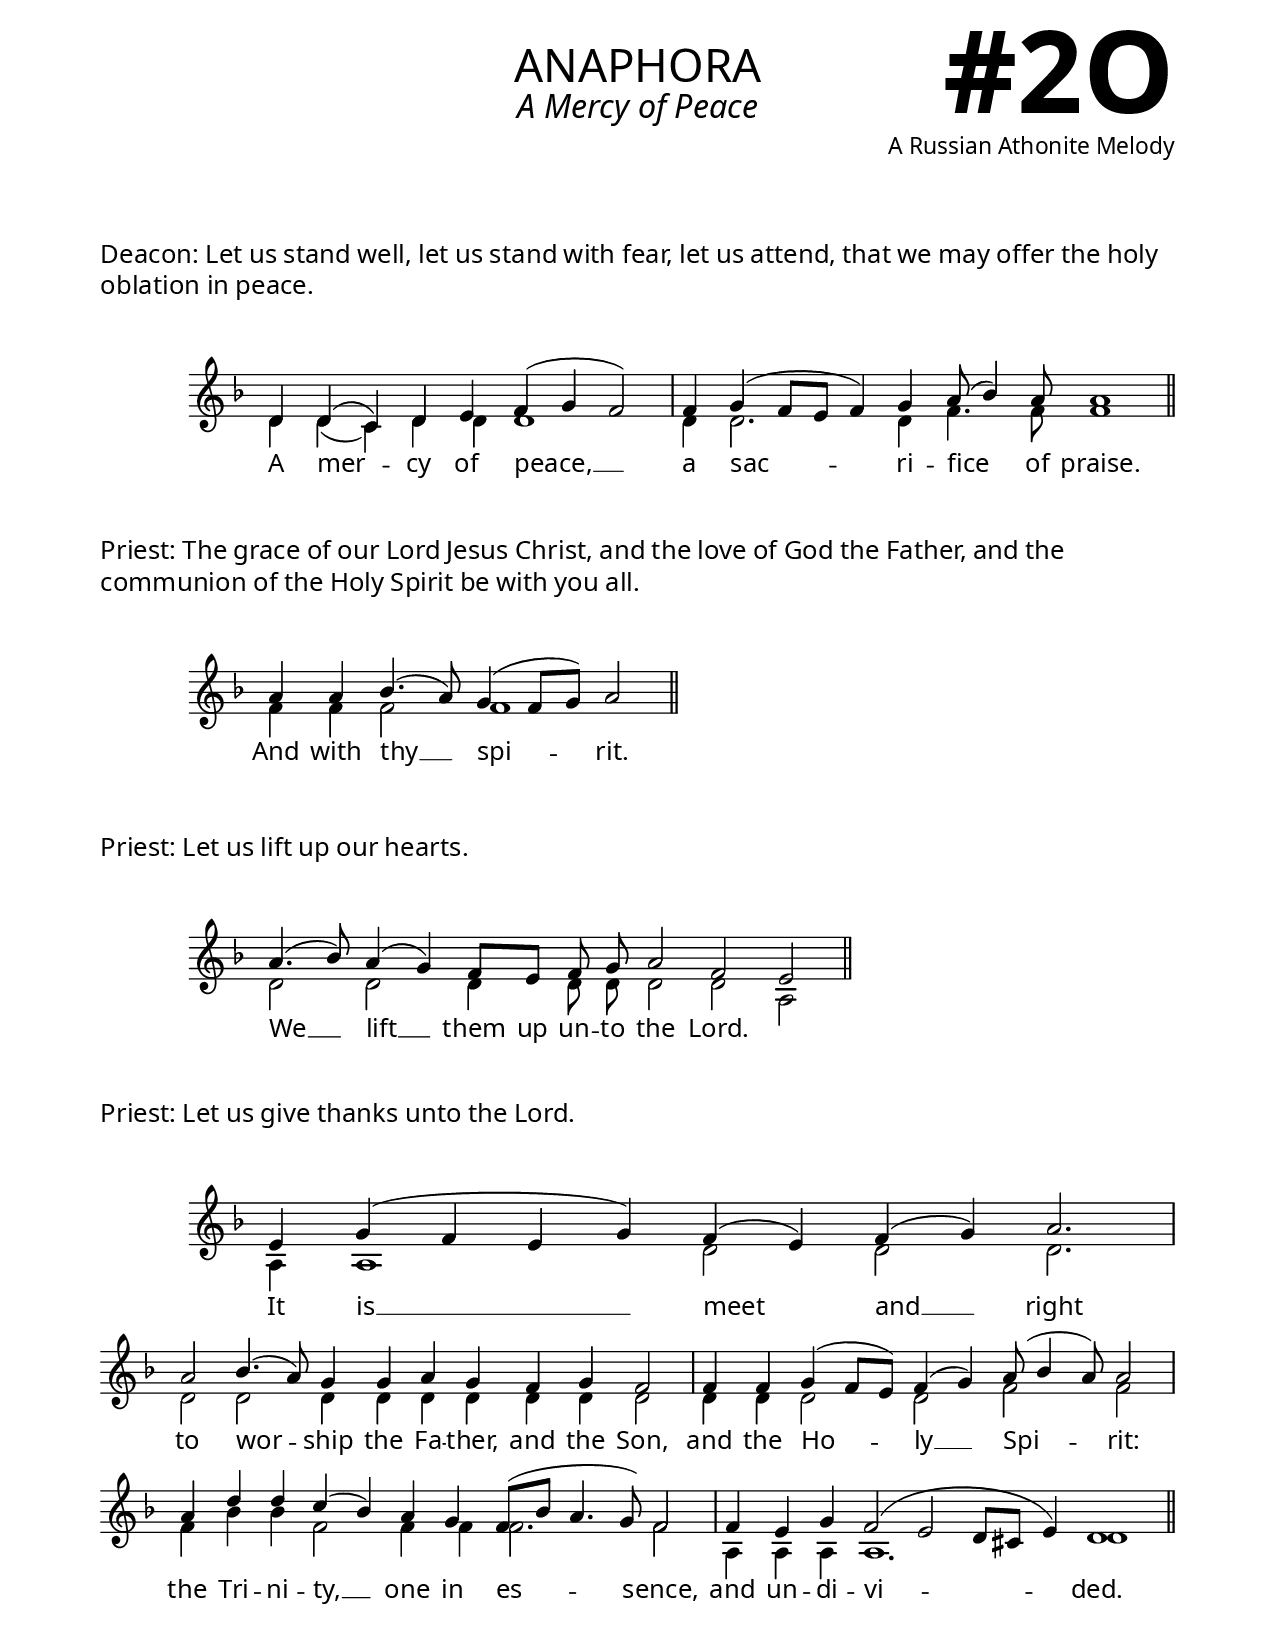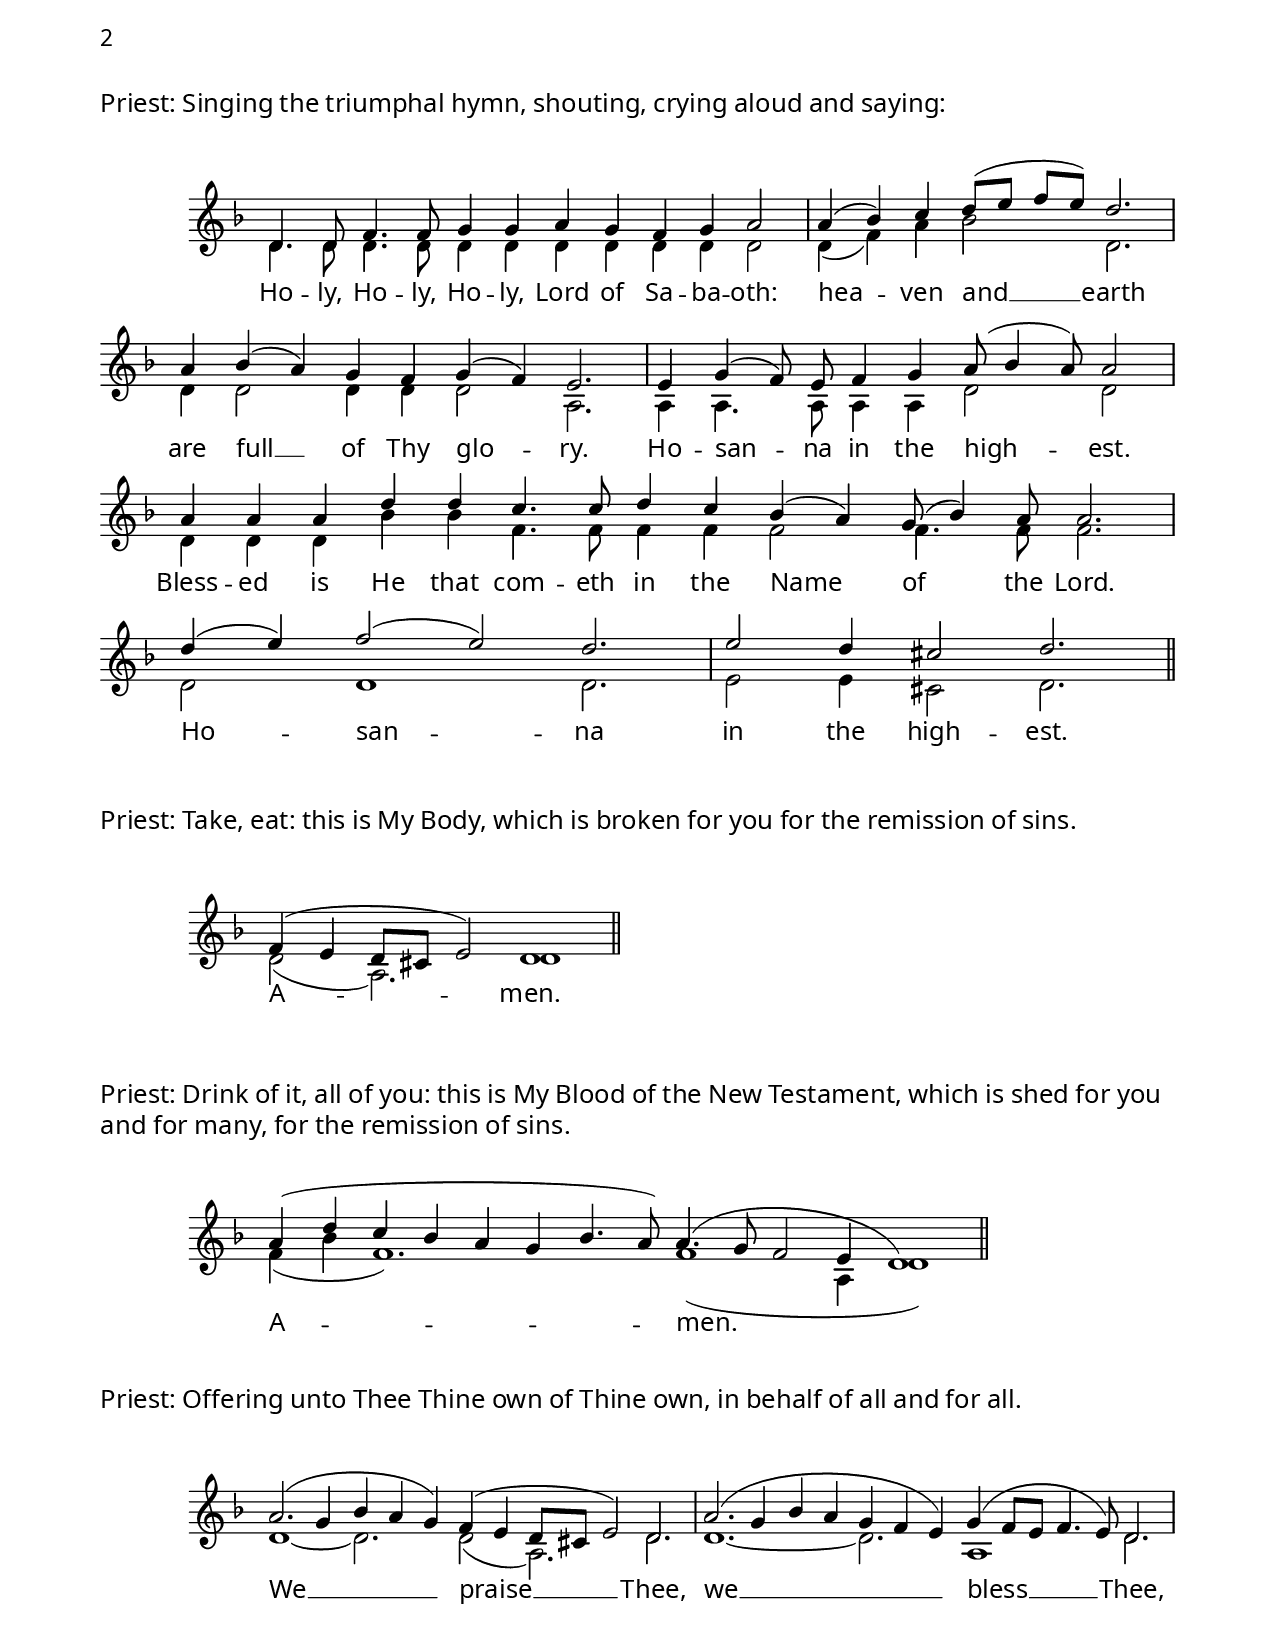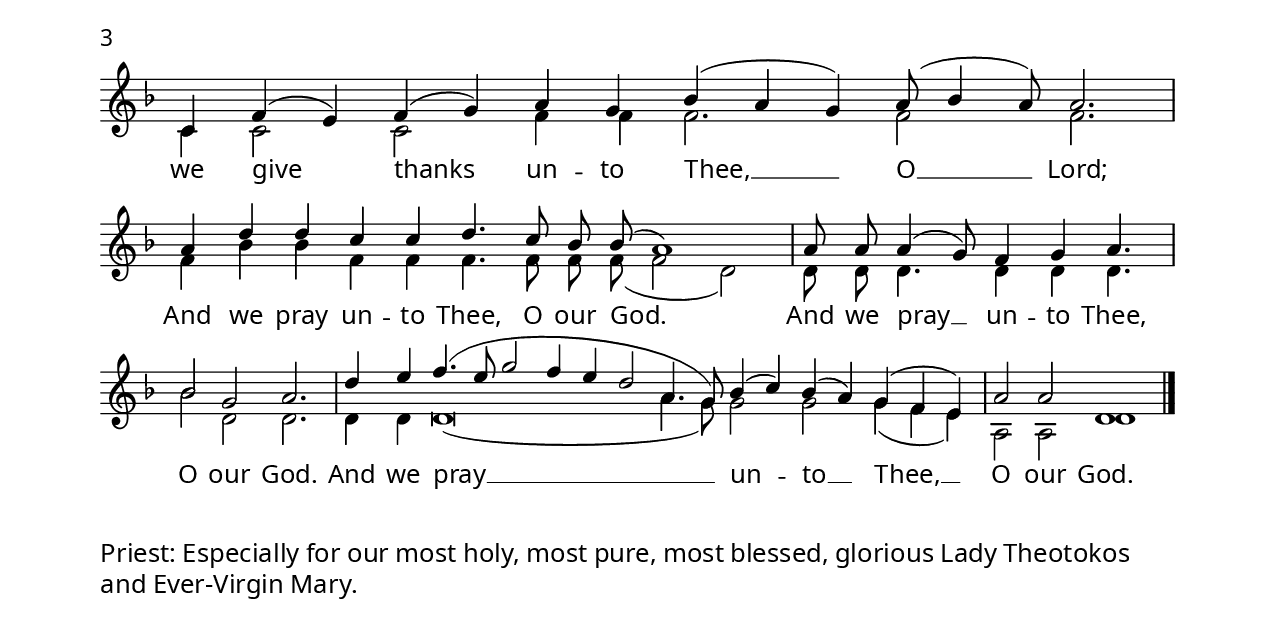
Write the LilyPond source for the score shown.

\version "2.24.4"

\header {
    title = "anaphora"
    subtitle = "A Mercy of Peace"
    composer = "A Russian Athonite Melody"
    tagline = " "
}


bindernumber = \markup {
    \override #'(font-name . "Goudy Old Style Bold")

    \fontsize #14 "#2O" 
     }


subTitleFont = \markup {\fill-line {
                \fontsize #3 \override #'(font-name . "EB Garamond Italic")
                \fromproperty #'header:subtitle
                }}

titleFont = \markup {\fill-line {
                \fontsize #8 \caps
                \override #'(font-name . "EB Garamond")
                \fromproperty #'header:title
                }}

\paper {
    #(set-paper-size "letter")
    page-breaking = #ly:optimal-breaking
    ragged-last-bottom = ##t
    right-margin = 17\mm
    left-margin = 17\mm
    #(define fonts
        (set-global-fonts
            #:roman "EB Garamond SemiBold"
    ))
    bookTitleMarkup = \markup \null
    oddHeaderMarkup = \markup {
        \override #'(baseline-skip . 3.5) \fill-line {
            \if \on-first-page  %version 2.23.4
            % \raise #8 \fromproperty #'header:dedication % to ajust and uncomment for dedication
            \if \on-first-page %version 2.23.4
            \raise #3 % to ajust
            \column {
                \titleFont
                \subTitleFont
                \fill-line {
                \smaller \bold
                \fromproperty #'header:subsubtitle
                }
                \fill-line {
                \large \override #'(font-name . "EB Garamond")
                \fromproperty #'header:poet
                { \large \bold \fromproperty #'header:instrument }
                \override #'(font-name . "EB Garamond Medium") \fromproperty #'header:composer
                }
                \fill-line {
                \fromproperty #'header:meter
                \fromproperty #'header:arranger
                }
            }
            \if \on-first-page
                \right-align \bindernumber

        }
        \raise #5
        \if \should-print-page-number %version 2.23.4
        % \if \should-print-page-number  %version 2.23.3
        \fromproperty #'page:page-number-string
    }
    evenHeaderMarkup = \oddHeaderMarkup

}

#(define-markup-command (ebregular layout props text)
   (markup?)
   (interpret-markup layout props
     (markup #:override '(font-name . "EB Garamond") text )))

\markup \vspace #2
\markup \wordwrap {\larger {  Deacon: \ebregular{Let us stand well, let us stand with fear, let us attend, that we may offer the holy oblation in peace.}}}
\markup \vspace #1


\version "2.24.4"




keyTime = { \key f \major}
cadenzaMeasure = {
  \cadenzaOff
  \partial 1024 s1024
  \cadenzaOn

}

SopMusic    = \relative { 
    \override Score.BarNumber.break-visibility = #all-visible
    \cadenzaOn
    d'4 d( c) d e f( g f2) \cadenzaMeasure
    f4 g( f8[ e] f4) g a8( bes4) a8 a1 \cadenzaMeasure \section
}

BassMusic   = \relative {
    \override Score.BarNumber.break-visibility = #all-visible
    \cadenzaOn
    d'4 d( c) d d d1 \cadenzaMeasure
    d4 d2. d4 f4. f8 f1 \cadenzaMeasure \section

}

VerseOne = \lyricmode {
    A mer -- cy of peace, __
    a sac -- ri -- fice of praise.
    }


\score {
    \new Staff \with {midiInstrument = "choir aahs"} <<
        \clef "treble"
        \new Voice = "Sop"  { \voiceOne \keyTime \SopMusic}
        \new Voice = "Bass"  { \voiceTwo \keyTime \BassMusic}

        \new Lyrics \lyricsto "Sop" { \VerseOne }
    >>
    \layout {
    \context {
        \Score
            \omit BarNumber
            \override SpacingSpanner.common-shortest-duration = #(ly:make-moment 1/16)
    }
    \context {
        \Staff
            \remove Time_signature_engraver
    }
    \context {
        \Lyrics
            \override LyricSpace.minimum-distance = #1.0
    }
    }
    \midi {
        \tempo 4 = 120
    }
}







\markup \vspace #1
\markup \wordwrap {\larger {  Priest: \ebregular{The grace of our Lord Jesus Christ, and the love of God the Father, and the communion of the Holy Spirit be with you all.}}}
\markup \vspace #1

\version "2.24.4"




keyTime = { \key f \major}
cadenzaMeasure = {
  \cadenzaOff
  \partial 1024 s1024
  \cadenzaOn

}

SopMusic    = \relative { 
    \override Score.BarNumber.break-visibility = #all-visible
    \cadenzaOn
    a'4 a bes4.( a8) g4( f8[ g]) a2 \cadenzaMeasure \section

}

BassMusic   = \relative {
    \override Score.BarNumber.break-visibility = #all-visible
    \cadenzaOn
    f'4 f f2 f1 \cadenzaMeasure \section
}

VerseOne = \lyricmode {
    And with thy __ spi -- rit.
    }


\score {
    \new Staff \with {midiInstrument = "choir aahs"} <<
        \clef "treble"
        \new Voice = "Sop"  { \voiceOne \keyTime \SopMusic}
        \new Voice = "Bass"  { \voiceTwo \keyTime \BassMusic}

        \new Lyrics \lyricsto "Sop" { \VerseOne }
    >>
    \layout {
    \context {
        \Score
            \omit BarNumber
            \override SpacingSpanner.common-shortest-duration = #(ly:make-moment 1/16)

    }
    \context {
        \Staff
            \remove Time_signature_engraver
    }
    \context {
        \Lyrics
            \override LyricSpace.minimum-distance = #1.0
    }
    }
    \midi {
        \tempo 4 = 120
    }
}







\markup \vspace #1
\markup \wordwrap {\larger {  Priest: \ebregular{Let us lift up our hearts.}}}
\markup \vspace #1

\version "2.24.4"




keyTime = { \key f \major}
cadenzaMeasure = {
  \cadenzaOff
  \partial 1024 s1024
  \cadenzaOn

}

SopMusic    = \relative { 
    \override Score.BarNumber.break-visibility = #all-visible
    \cadenzaOn
    a'4.( bes8) a4( g) f8[ e] f g a2 f e \cadenzaMeasure \section

}

BassMusic   = \relative {
    \override Score.BarNumber.break-visibility = #all-visible
    \cadenzaOn
    d'2 d d4 d8 d d2 d a \cadenzaMeasure \section
}

VerseOne = \lyricmode {
    We __ lift __ them up un -- to the Lord.
    }


\score {
    \new Staff \with {midiInstrument = "choir aahs"} <<
        \clef "treble"
        \new Voice = "Sop"  { \voiceOne \keyTime \SopMusic}
        \new Voice = "Bass"  { \voiceTwo \keyTime \BassMusic}

        \new Lyrics \lyricsto "Sop" { \VerseOne }
    >>
    \layout {
    \context {
        \Score
            \omit BarNumber
            \override SpacingSpanner.common-shortest-duration = #(ly:make-moment 1/16)

    }
    \context {
        \Staff
            \remove Time_signature_engraver
    }
    \context {
        \Lyrics
            \override LyricSpace.minimum-distance = #1.0
    }
    }
    \midi {
        \tempo 4 = 120
    }
}







\markup \vspace #1
\markup \wordwrap {\larger {  Priest: \ebregular{Let us give thanks unto the Lord.}}}
\markup \vspace #1

\version "2.24.4"




keyTime = { \key f \major}
cadenzaMeasure = {
    \cadenzaOff
    \partial 1024 s1024
    \cadenzaOn
}

SopMusic    = \relative { 
    \override Score.BarNumber.break-visibility = #all-visible
    \cadenzaOn
    e'4 g( f e g) f( e) f( g) a2. \cadenzaMeasure
    a2 bes4.( a8) g4 g a g f g f2 \cadenzaMeasure
    f4 f g( f8[ e]) f4( g) a8( bes4 a8) a2 \cadenzaMeasure
    a4 d d c( bes) a g f8([ bes] a4. g8) f2 \cadenzaMeasure
    f4 e g f2( e d8[ cis] e4) d1 \cadenzaMeasure \section

}

BassMusic   = \relative {
    \override Score.BarNumber.break-visibility = #all-visible
    \cadenzaOn
    a4 a1 d2 d d2. \cadenzaMeasure
    d2 d d4 d d d d d d2 \cadenzaMeasure
    d4 d d2 d f f \cadenzaMeasure
    f4 bes bes f2 f4 f f2. f2 \cadenzaMeasure
    a,4 a a a1. d1 \cadenzaMeasure
}

VerseOne = \lyricmode {
    It is __ meet and __ right
    to wor -- ship the Fa -- ther, and the Son,
    and the Ho -- ly __ Spi -- rit:
    the Tri -- ni -- ty, __ one in es -- sence,
    and un -- di -- vi -- ded.
    }


\score {
    \new Staff \with {midiInstrument = "choir aahs"} <<
        \clef "treble"
        \new Voice = "Sop"  { \voiceOne \keyTime \SopMusic}
        \new Voice = "Bass"  { \voiceTwo \keyTime \BassMusic}

        \new Lyrics \lyricsto "Sop" { \VerseOne }
    >>
    \layout {
    \context {
        \Score
            \omit BarNumber
            \override SpacingSpanner.common-shortest-duration = #(ly:make-moment 1/16)

    }
    \context {
        \Staff
            \remove Time_signature_engraver
    }
    \context {
        \Lyrics
            \override LyricSpace.minimum-distance = #1.0
    }
    }
    \midi {
        \tempo 4 = 120
    }
}







\pageBreak

\markup \vspace #1
\markup \wordwrap {\larger {  Priest: \ebregular{Singing the triumphal hymn, shouting, crying aloud and saying:}}}
\markup \vspace #1


\version "2.24.4"




keyTime = { \key f \major}
cadenzaMeasure = {
  \cadenzaOff
  \partial 1024 s1024
  \cadenzaOn

}

SopMusic    = \relative { 
    \override Score.BarNumber.break-visibility = #all-visible
    \cadenzaOn
    
    d'4. d8 f4. f8 g4 g a g f g a2 \cadenzaMeasure
    a4( bes) c d8([ e] f[ e]) d2. \cadenzaMeasure


    a4 bes( a) g f g( f) e2. \cadenzaMeasure
    e4 g( f8) e f4 g a8( bes4 a8) a2 \cadenzaMeasure
    a4 a a d d c4. c8 d4 c bes( a) g8( bes4) a8 a2. \cadenzaMeasure
    d4( e) f2( e) d2. \cadenzaMeasure
    e2 d4 cis2 d2. \cadenzaMeasure \section
}

BassMusic   = \relative {
    \override Score.BarNumber.break-visibility = #all-visible
    \cadenzaOn

    d'4. d8 d4. d8 d4 d d d d d d2 \cadenzaMeasure
    d4( f) a bes2 d,2. \cadenzaMeasure
    d4 d2 d4 d d2 a2. \cadenzaMeasure
    a4 a4. a8 a4 a d2 d \cadenzaMeasure
    d4 d d bes' bes f4. f8 f4 f f2 f4. f8 f2. \cadenzaMeasure
    d2 d1 d2. \cadenzaMeasure
    e2 e4 cis2 d2. \cadenzaMeasure \section
}

VerseOne = \lyricmode {
    Ho -- ly, Ho -- ly, Ho -- ly, Lord of Sa -- ba -- oth:
    hea -- ven and __ earth
    are full __ of Thy glo -- ry.
    Ho -- san -- na in the high -- est.
    Bless -- ed is He that com -- eth in the Name of the Lord.
    Ho -- san -- na 
    in the high -- est.
    }


\score {
    \new Staff \with {midiInstrument = "choir aahs"} <<
        \clef "treble"
        \new Voice = "Sop"  { \voiceOne \keyTime \SopMusic}
        \new Voice = "Bass"  { \voiceTwo \keyTime \BassMusic}

        \new Lyrics \lyricsto "Sop" { \VerseOne }
    >>
    \layout {
    \context {
        \Score
            \omit BarNumber
            \override SpacingSpanner.common-shortest-duration = #(ly:make-moment 1/16)
    }
    \context {
        \Staff
            \remove Time_signature_engraver
    }
    \context {
        \Lyrics
            \override LyricSpace.minimum-distance = #1.0
    }
    }
    \midi {
        \tempo 4 = 120
    }
}







\markup \vspace #1
\markup \wordwrap {\larger {  Priest: \ebregular{Take, eat: this is My Body, which is broken for you for the remission of sins.}}}
\markup \vspace #1

\version "2.24.4"




keyTime = { \key f \major}
cadenzaMeasure = {
  \cadenzaOff
  \partial 1024 s1024
  \cadenzaOn

}

SopMusic    = \relative { 
    \override Score.BarNumber.break-visibility = #all-visible
    \cadenzaOn
    f'4( e d8[ cis] e2) d1 \cadenzaMeasure \section


}

BassMusic   = \relative {
    \override Score.BarNumber.break-visibility = #all-visible
    \cadenzaOn
    d'2( a2.) d1 \cadenzaMeasure
}

VerseOne = \lyricmode {
    A -- men.
    }


\score {
    \new Staff \with {midiInstrument = "choir aahs"} <<
        \clef "treble"
        \new Voice = "Sop"  { \voiceOne \keyTime \SopMusic}
        \new Voice = "Bass"  { \voiceTwo \keyTime \BassMusic}

        \new Lyrics \lyricsto "Sop" { \VerseOne }
    >>
    \layout {
    \context {
        \Score
            \omit BarNumber
            \override SpacingSpanner.common-shortest-duration = #(ly:make-moment 1/16)

    }
    \context {
        \Staff
            \remove Time_signature_engraver
    }
    \context {
        \Lyrics
            \override LyricSpace.minimum-distance = #1.0
    }
    }
    \midi {
        \tempo 4 = 120
    }
}







\markup \vspace #1
\markup \wordwrap {\larger {  Priest: \ebregular{Drink of it, all of you: this is My Blood of the New Testament, which is shed for you and for many, for the remission of sins.}}}
\markup \vspace #1

\version "2.24.4"




keyTime = { \key f \major}
cadenzaMeasure = {
  \cadenzaOff
  \partial 1024 s1024
  \cadenzaOn

}

SopMusic    = \relative { 
    \override Score.BarNumber.break-visibility = #all-visible
    \cadenzaOn
    a'4( d c bes a g bes4. a8) a4.( g8 f2 e4 d1) \cadenzaMeasure \section
}

BassMusic   = \relative {
    \override Score.BarNumber.break-visibility = #all-visible
    \cadenzaOn
    f'4( bes f1.) f1( a,4 d1) \cadenzaMeasure \section
}

VerseOne = \lyricmode {
    A -- men.
    }


\score {
    \new Staff \with {midiInstrument = "choir aahs"} <<
        \clef "treble"
        \new Voice = "Sop"  { \voiceOne \keyTime \SopMusic}
        \new Voice = "Bass"  { \voiceTwo \keyTime \BassMusic}

        \new Lyrics \lyricsto "Sop" { \VerseOne }
    >>
    \layout {
    \context {
        \Score
            \omit BarNumber
            \override SpacingSpanner.common-shortest-duration = #(ly:make-moment 1/16)

    }
    \context {
        \Staff
            \remove Time_signature_engraver
    }
    \context {
        \Lyrics
            \override LyricSpace.minimum-distance = #1.0
    }
    }
    \midi {
        \tempo 4 = 120
    }
}







\markup \vspace #1
\markup \wordwrap {\larger {  Priest: \ebregular{Offering unto Thee Thine own of Thine own, in behalf of all and for all.}}}
\markup \vspace #1

\version "2.24.4"




keyTime = { \key f \major}
cadenzaMeasure = {
  \cadenzaOff
  \partial 1024 s1024
  \cadenzaOn

}

SopMusic    = \relative { 
    \override Score.BarNumber.break-visibility = #all-visible
    \cadenzaOn
    
    a'2.( g4 bes a g) f( e d8[ cis] e2) d2. \cadenzaMeasure
    a'2.( g4 bes a g f e) g( f8[ e] f4. e8) d2. \cadenzaMeasure
    c4 f( e) f( g) a g bes( a g) a8( bes4 a8) a2. \cadenzaMeasure
    a4 d d c c d4. c8 bes bes( a1) \cadenzaMeasure
    a8 a a4( g8) f4 g a4. \cadenzaMeasure
    bes2 g a2. \cadenzaMeasure
    d4 e f4.( e8 g2 f4 e d2 a4. g8) bes4( c) bes( a) g( f e) \cadenzaMeasure
    a2 a2 d,1 \cadenzaMeasure \fine
}

BassMusic   = \relative {
    \override Score.BarNumber.break-visibility = #all-visible
    \cadenzaOn

    d'1~ d2. d2( a2.) d \cadenzaMeasure
    d1.~ d2. a1 d2. \cadenzaMeasure
    c4 c2 c f4 f f2. f2 f2. \cadenzaMeasure
    f4 bes bes f f f4. f8 f f( f2 d2) \cadenzaMeasure
    d8 d d4. d4 d d4. \cadenzaMeasure
    bes'2 d, d2. \cadenzaMeasure
    d4 d d\breve( a'4. g8) g2 g g4( f e) \cadenzaMeasure
    a,2 a d1 \cadenzaMeasure \fine

}

VerseOne = \lyricmode {
    We __ praise __ Thee,
    we __ bless __ Thee,
    we give thanks un -- to Thee, __ O __ Lord;
    And we pray un -- to Thee, O our God.
    And we pray __ un -- to Thee,
    O our God.
    And we pray __ un -- to __ Thee, __
    O our God.
    }


\score {
    \new Staff \with {midiInstrument = "choir aahs"} <<
        \clef "treble"
        \new Voice = "Sop"  { \voiceOne \keyTime \SopMusic}
        \new Voice = "Bass"  { \voiceTwo \keyTime \BassMusic}

        \new Lyrics \lyricsto "Sop" { \VerseOne }
    >>
    \layout {
    \context {
        \Score
            \omit BarNumber
            \override SpacingSpanner.common-shortest-duration = #(ly:make-moment 1/16)

    }
    \context {
        \Staff
            \remove Time_signature_engraver
    }
    \context {
        \Lyrics
            \override LyricSpace.minimum-distance = #1.0
    }
    }
    \midi {
        \tempo 4 = 120
    }
}







\markup \vspace #1
\markup \wordwrap {\larger {  Priest: \ebregular{Especially for our most holy, most pure, most blessed, glorious Lady Theotokos and Ever-Virgin Mary.}}}
\markup \vspace #1